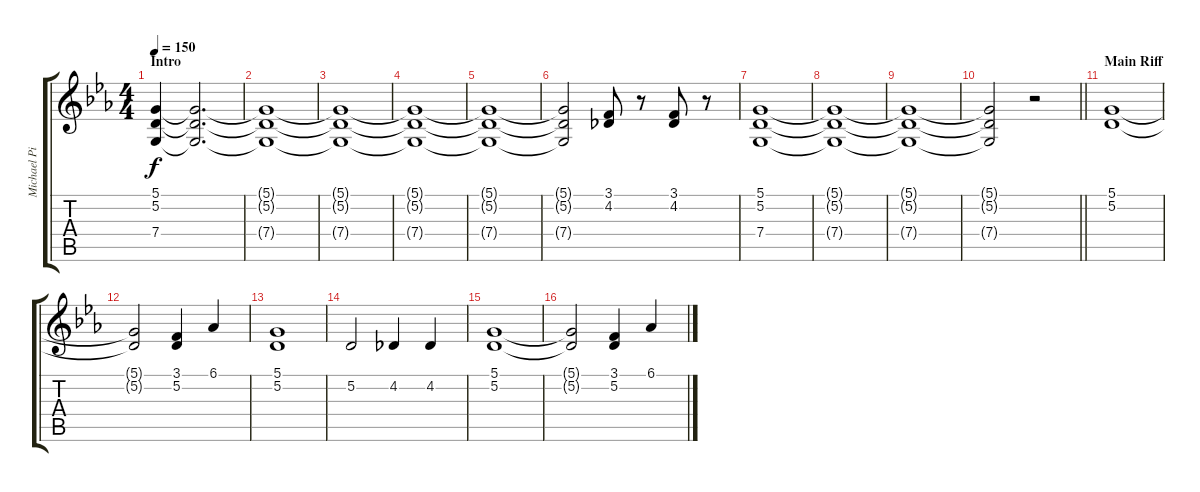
\track ("Michael Pinnella" "Michael Pi") {instrument synthstrings1}
\staff {score tabs}
\tuning (D4 A3 F3 C3 G2 D2) {hide}
\ts (4 4)
\section ("" "Intro")
\tempo 150
\clef g2
\ks cminor
(5.1 5.2 7.4).4{dy f volume 0 instrument synthstrings1} (5.1{t} 5.2{t} 7.4{t}).2{d volume 13} |
(5.1{t} 5.2{t} 7.4{t}).1 |
(5.1{t} 5.2{t} 7.4{t}).1 |
(5.1{t} 5.2{t} 7.4{t}).1 |
(5.1{t} 5.2{t} 7.4{t}).1 |
(5.1{t} 5.2{t} 7.4{t}).2 (3.1 4.2).8 r.8 (3.1 4.2).8 r.8 |
(5.1 5.2 7.4).1 |
(5.1{t} 5.2{t} 7.4{t}).1 |
(5.1{t} 5.2{t} 7.4{t}).1 |
\barLineRight lightlight
(5.1{t} 5.2{t} 7.4{t}).2 r.2 |
\section ("" "Main Riff")
(5.1 5.2).1 |
(5.1{t} 5.2{t}).2 (3.1 5.2).4 6.1.4 |
(5.1 5.2).1 |
5.2.2 4.2.4 4.2.4 |
(5.1 5.2).1 |
(5.1{t} 5.2{t}).2 (3.1 5.2).4 6.1.4
